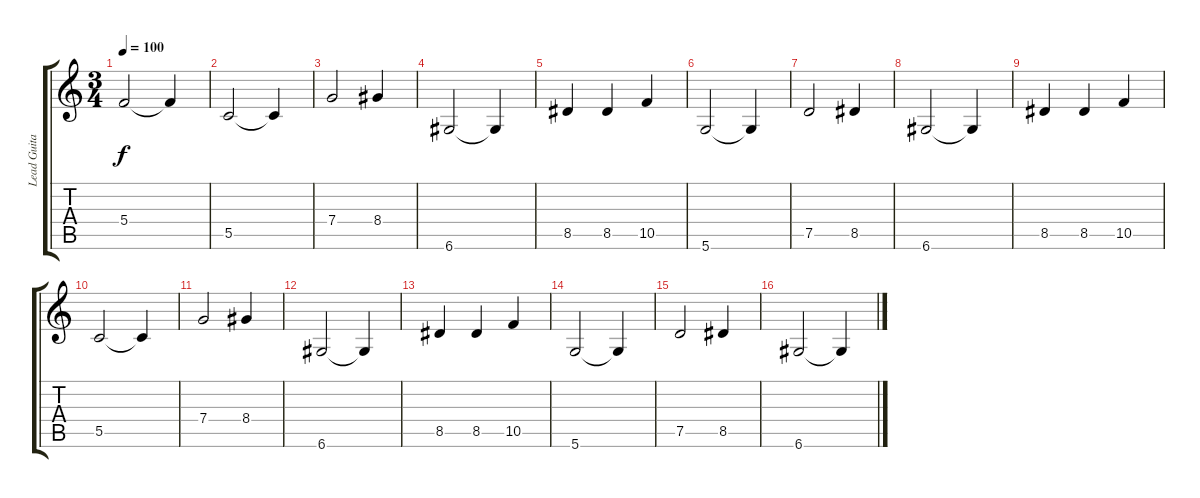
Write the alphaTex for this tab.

\track ("Lead Guitar" "Lead Guita") {instrument distortionguitar}
\staff {score tabs}
\tuning (D4 A3 F3 C3 G2 D2) {hide}
\ts (3 4)
\tempo 100
\clef g2
\ks c
5.4.2{dy f} 5.4{t}.4 |
5.5.2 5.5{t}.4 |
7.4.2 8.4.4 |
6.6.2 6.6{t}.4 |
8.5.4 8.5.4 10.5.4 |
5.6.2 5.6{t}.4 |
7.5.2 8.5.4 |
6.6.2 6.6{t}.4 |
8.5.4 8.5.4 10.5.4 |
5.5.2 5.5{t}.4 |
7.4.2 8.4.4 |
6.6.2 6.6{t}.4 |
8.5.4 8.5.4 10.5.4 |
5.6.2 5.6{t}.4 |
7.5.2 8.5.4 |
6.6.2 6.6{t}.4
